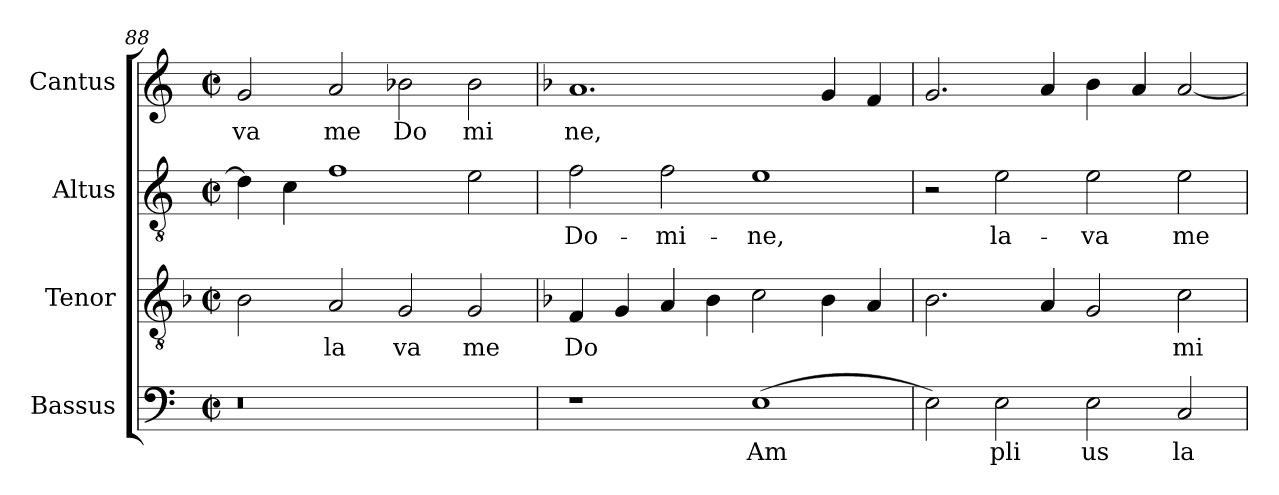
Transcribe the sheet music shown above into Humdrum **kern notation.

**kern	**text	**kern	**text	**kern	**text	**kern	**text
*part4	*part4	*part3	*part3	*part2	*part2	*part1	*part1
*staff4	*staff4	*staff3	*staff3	*staff2	*staff2	*staff1	*staff1
*I"Bassus	*	*I"Tenor	*	*I"Altus	*	*I"Cantus	*
!!LO:PB:g=z
*clefF4	*	*clefGv2	*	*clefGv2	*	*clefG2	*
*	*	*k[b-]	*	*	*	*	*
*	*	*F:	*	*	*	*	*
*M2/2	*	*M2/2	*	*M2/2	*	*M2/2	*
*met(c|)	*	*met(c|)	*	*met(c|)	*	*met(c|)	*
=88	=88	=88	=88	=88	=88	=88	=88
!	!	!	!	!	!	!	!LO:LY:b:cj
0r	.	2B-\	.	4d\]	.	2g/	-va
.	.	.	.	4c\	.	.	.
!	!	!	!LO:LY:b:cj	!	!	!	!LO:LY:b:cj
.	.	2A/	la	1f	.	2a/	me
!	!	!	!LO:LY:b:cj	!	!	!	!LO:LY:b:cj
.	.	2G/	va	.	.	2b-\	Do
!	!	!	!LO:LY:b:cj	!	!	!	!LO:LY:b:cj
.	.	2G/	me	2e\	.	2b-\	mi
=89	=89	=89	=89	=89	=89	=89	=89
*	*	*	*	*	*	*k[b-]	*
*	*	*	*	*	*	*F:	*
!	!	!	!LO:LY:b	!	!LO:LY:b:cj	!	!LO:LY:b:cj
1r	.	4F/	Do	2f\	Do-	1.a	ne,
.	.	4G/	.	.	.	.	.
!	!	!	!	!	!LO:LY:b:cj	!	!
.	.	4A/	.	2f\	-mi-	.	.
.	.	4B-\	.	.	.	.	.
!	!LO:LY:b	!	!	!	!LO:LY:b:cj	!	!
(>1E	Am	2c\	.	1e	-ne,	.	.
.	.	4B-\	.	.	.	4g/	.
.	.	4A/	.	.	.	4f/	.
=90	=90	=90	=90	=90	=90	=90	=90
2E\)	.	2.B-\	.	2r	.	2.g/	.
!	!LO:LY:b:cj	!	!	!	!LO:LY:b:cj	!	!
2E\	pli	.	.	2e\	la-	.	.
.	.	4A/	.	.	.	4a/	.
!	!LO:LY:b:cj	!	!	!	!LO:LY:b:cj	!	!
2E\	us	2G/	.	2e\	-va	4b-\	.
.	.	.	.	.	.	4a/	.
!	!LO:LY:b:cj	!	!LO:LY:b:cj	!	!LO:LY:b:cj	!	!
2C/	la	2c\	mi	2e\	me	[<2a/	.
=	=	=	=	=	=	=	=
*-	*-	*-	*-	*-	*-	*-	*-
